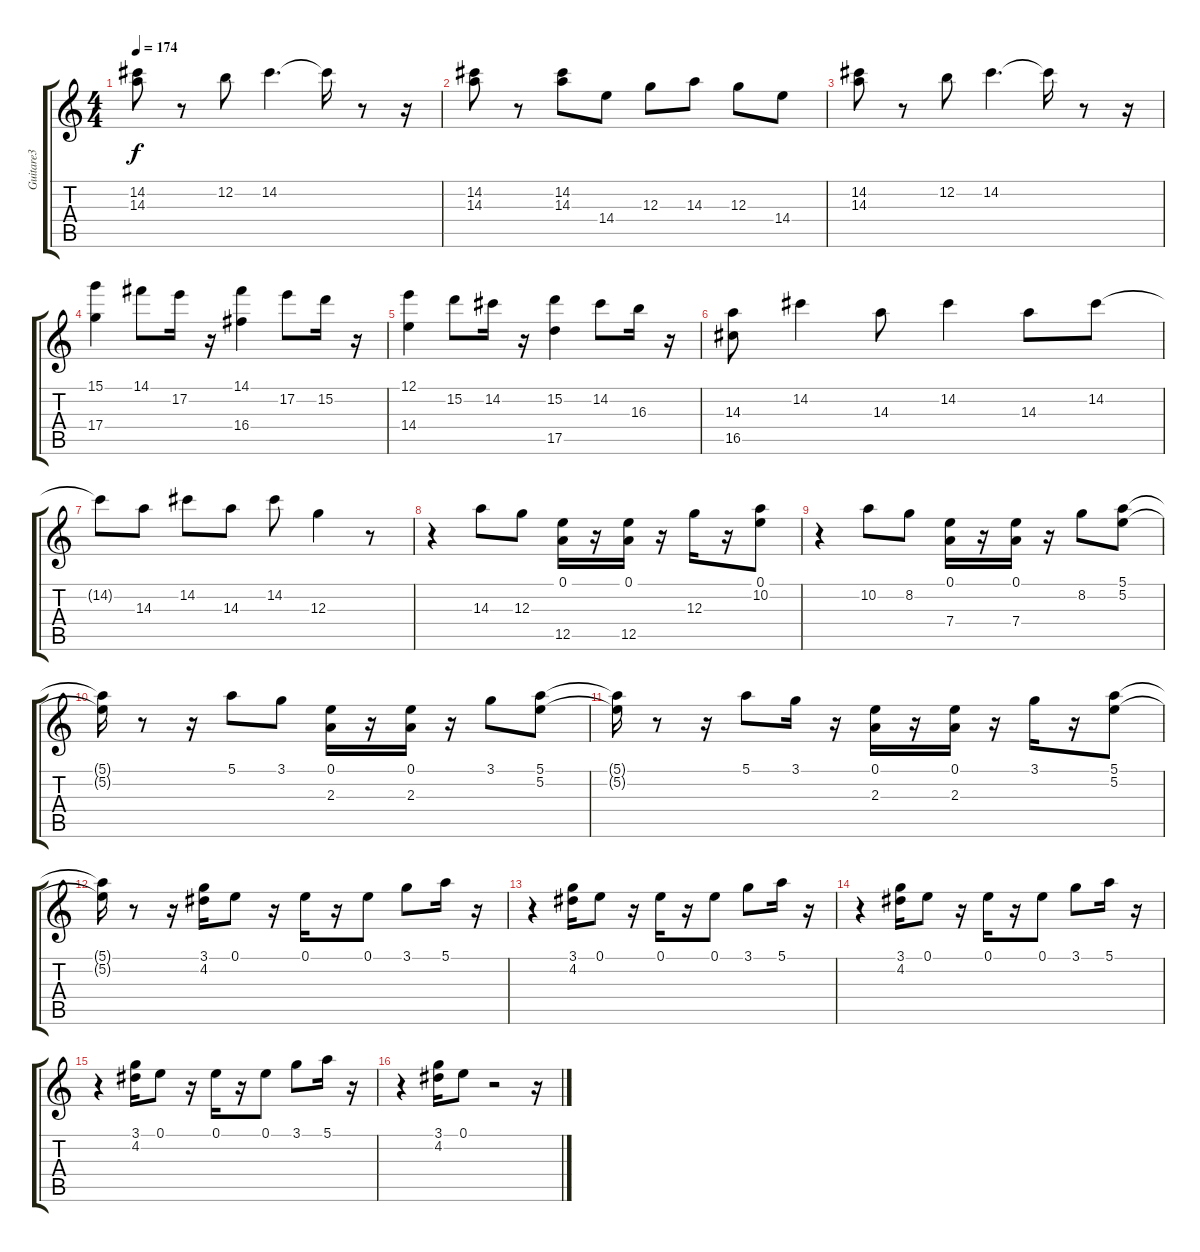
\track ("Guitare3" "Guitare3") {instrument distortionguitar}
\staff {score tabs}
\tuning (E4 B3 G3 D3 A2 E2) {hide}
\ts (4 4)
\tempo 174
\clef g2
\ks c
(14.2 14.3).8{dy f} r.8 12.2.8 14.2.4{d} 14.2{t}.16 r.8 r.16 |
(14.2 14.3).8 r.8 (14.2 14.3).8 14.4.8 12.3.8 14.3.8 12.3.8 14.4.8 |
(14.2 14.3).8 r.8 12.2.8 14.2.4{d} 14.2{t}.16 r.8 r.16 |
(15.1 17.4).4 14.1.8 17.2.16 r.16 (14.1 16.4).4 17.2.8 15.2.16 r.16 |
(12.1 14.4).4 15.2.8 14.2.16 r.16 (15.2 17.5).4 14.2.8 16.3.16 r.16 |
(14.3 16.5).8 14.2.4 14.3.8 14.2.4 14.3.8 14.2.8 |
14.2{t}.8 14.3.8 14.2.8 14.3.8 14.2.8 12.3.4 r.8 |
r.4 14.3.8 12.3.8 (0.1 12.5).16 r.16 (0.1 12.5).16 r.16 12.3.16 r.16 (0.1 10.2).8 |
r.4 10.2.8 8.2.8 (0.1 7.4).16 r.16 (0.1 7.4).16 r.16 8.2.8 (5.1 5.2).8 |
(5.1{t} 5.2{t}).16 r.8 r.16 5.1.8 3.1.8 (0.1 2.3).16 r.16 (0.1 2.3).16 r.16 3.1.8 (5.1 5.2).8 |
(5.1{t} 5.2{t}).16 r.8 r.16 5.1.8 3.1.16 r.16 (0.1 2.3).16 r.16 (0.1 2.3).16 r.16 3.1.16 r.16 (5.1 5.2).8 |
(5.1{t} 5.2{t}).16 r.8 r.16 (3.1 4.2).16 0.1.8 r.16 0.1.16 r.16 0.1.8 3.1.8 5.1.16 r.16 |
r.4 (3.1 4.2).16 0.1.8 r.16 0.1.16 r.16 0.1.8 3.1.8 5.1.16 r.16 |
r.4 (3.1 4.2).16 0.1.8 r.16 0.1.16 r.16 0.1.8 3.1.8 5.1.16 r.16 |
r.4 (3.1 4.2).16 0.1.8 r.16 0.1.16 r.16 0.1.8 3.1.8 5.1.16 r.16 |
r.4 (3.1 4.2).16 0.1.8 r.2 r.16
